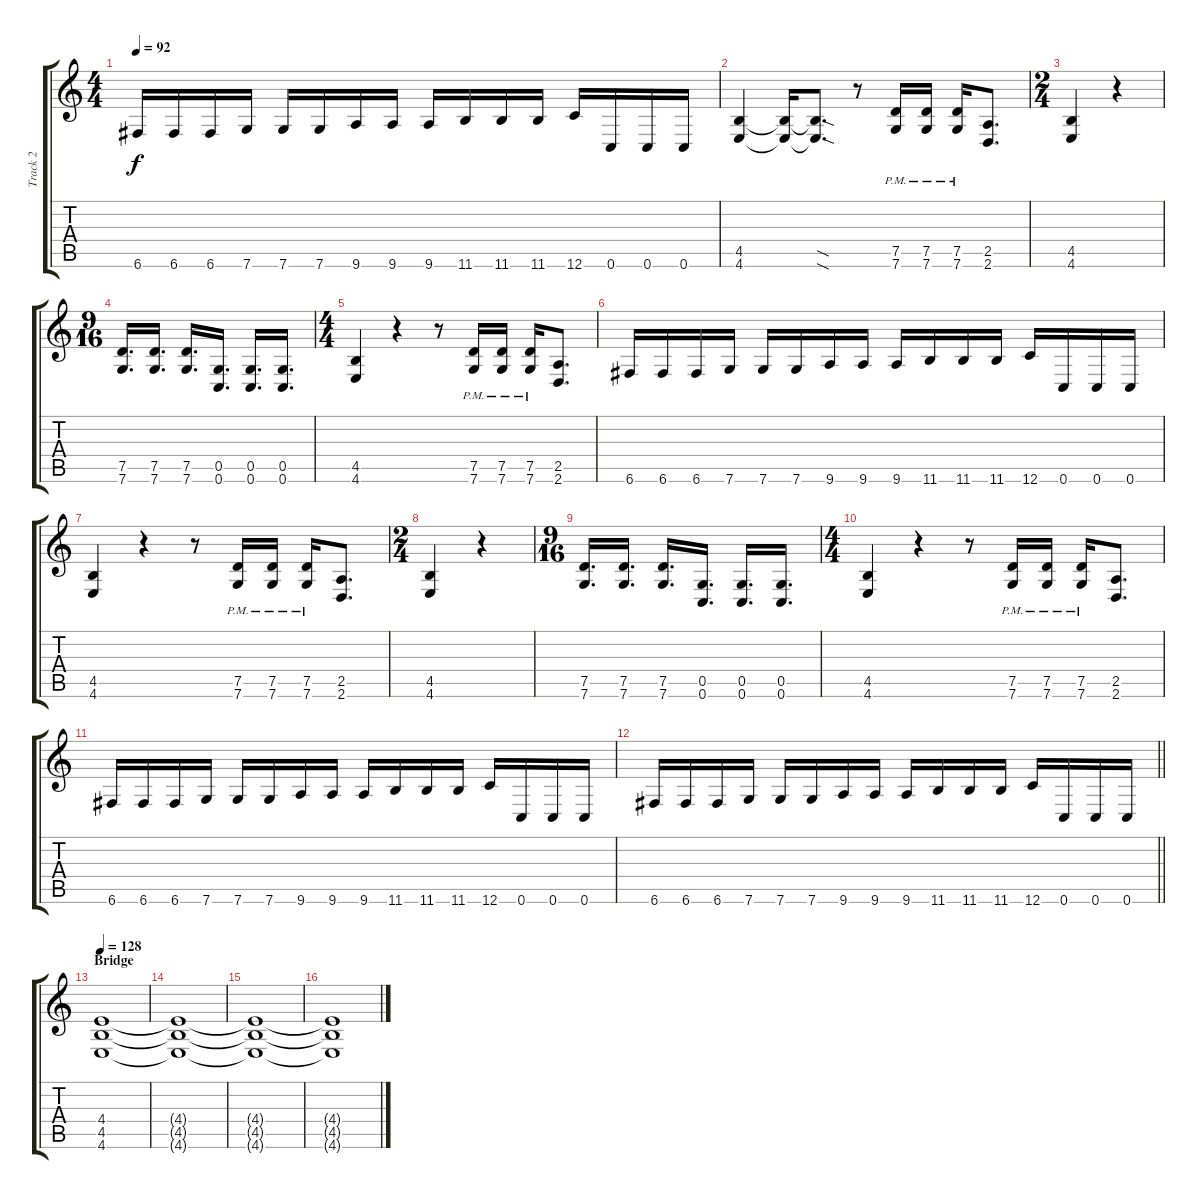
\track ("Track 2" "Track 2") {instrument distortionguitar}
\staff {score tabs}
\tuning (D4 A3 F3 C3 G2 C2) {hide}
\ts (4 4)
\tempo 92
\clef g2
\ks c
6.6.16{dy f} 6.6.16 6.6.16 7.6.16 7.6.16 7.6.16 9.6.16 9.6.16 9.6.16 11.6.16 11.6.16 11.6.16 12.6.16 0.6.16 0.6.16 0.6.16 |
(4.5 4.6).4 (4.5{t} 4.6{t}).16 (4.5{sod t} 4.6{sod t}).8{d} r.8 (7.5{pm} 7.6{pm}).16 (7.5{pm} 7.6{pm}).16 (7.5{pm} 7.6{pm}).16 (2.5 2.6).8{d} |
\ts (2 4)
(4.5 4.6).4 r.4 |
\ts (9 16)
(7.5 7.6).16{d} (7.5 7.6).16{d} (7.5 7.6).16{d} (0.5 0.6).16{d} (0.5 0.6).16{d} (0.5 0.6).16{d} |
\ts (4 4)
(4.5 4.6).4 r.4 r.8 (7.5{pm} 7.6{pm}).16 (7.5{pm} 7.6{pm}).16 (7.5{pm} 7.6{pm}).16 (2.5 2.6).8{d} |
6.6.16 6.6.16 6.6.16 7.6.16 7.6.16 7.6.16 9.6.16 9.6.16 9.6.16 11.6.16 11.6.16 11.6.16 12.6.16 0.6.16 0.6.16 0.6.16 |
(4.5 4.6).4 r.4 r.8 (7.5{pm} 7.6{pm}).16 (7.5{pm} 7.6{pm}).16 (7.5{pm} 7.6{pm}).16 (2.5 2.6).8{d} |
\ts (2 4)
(4.5 4.6).4 r.4 |
\ts (9 16)
(7.5 7.6).16{d} (7.5 7.6).16{d} (7.5 7.6).16{d} (0.5 0.6).16{d} (0.5 0.6).16{d} (0.5 0.6).16{d} |
\ts (4 4)
(4.5 4.6).4 r.4 r.8 (7.5{pm} 7.6{pm}).16 (7.5{pm} 7.6{pm}).16 (7.5{pm} 7.6{pm}).16 (2.5 2.6).8{d} |
6.6.16 6.6.16 6.6.16 7.6.16 7.6.16 7.6.16 9.6.16 9.6.16 9.6.16 11.6.16 11.6.16 11.6.16 12.6.16 0.6.16 0.6.16 0.6.16 |
\barLineRight lightlight
6.6.16 6.6.16 6.6.16 7.6.16 7.6.16 7.6.16 9.6.16 9.6.16 9.6.16 11.6.16 11.6.16 11.6.16 12.6.16 0.6.16 0.6.16 0.6.16 |
\section ("" "Bridge")
\tempo 128
(4.4 4.5 4.6).1{volume 9} |
(4.4{t} 4.5{t} 4.6{t}).1 |
(4.4{t} 4.5{t} 4.6{t}).1{volume 8} |
(4.4{t} 4.5{t} 4.6{t}).1
